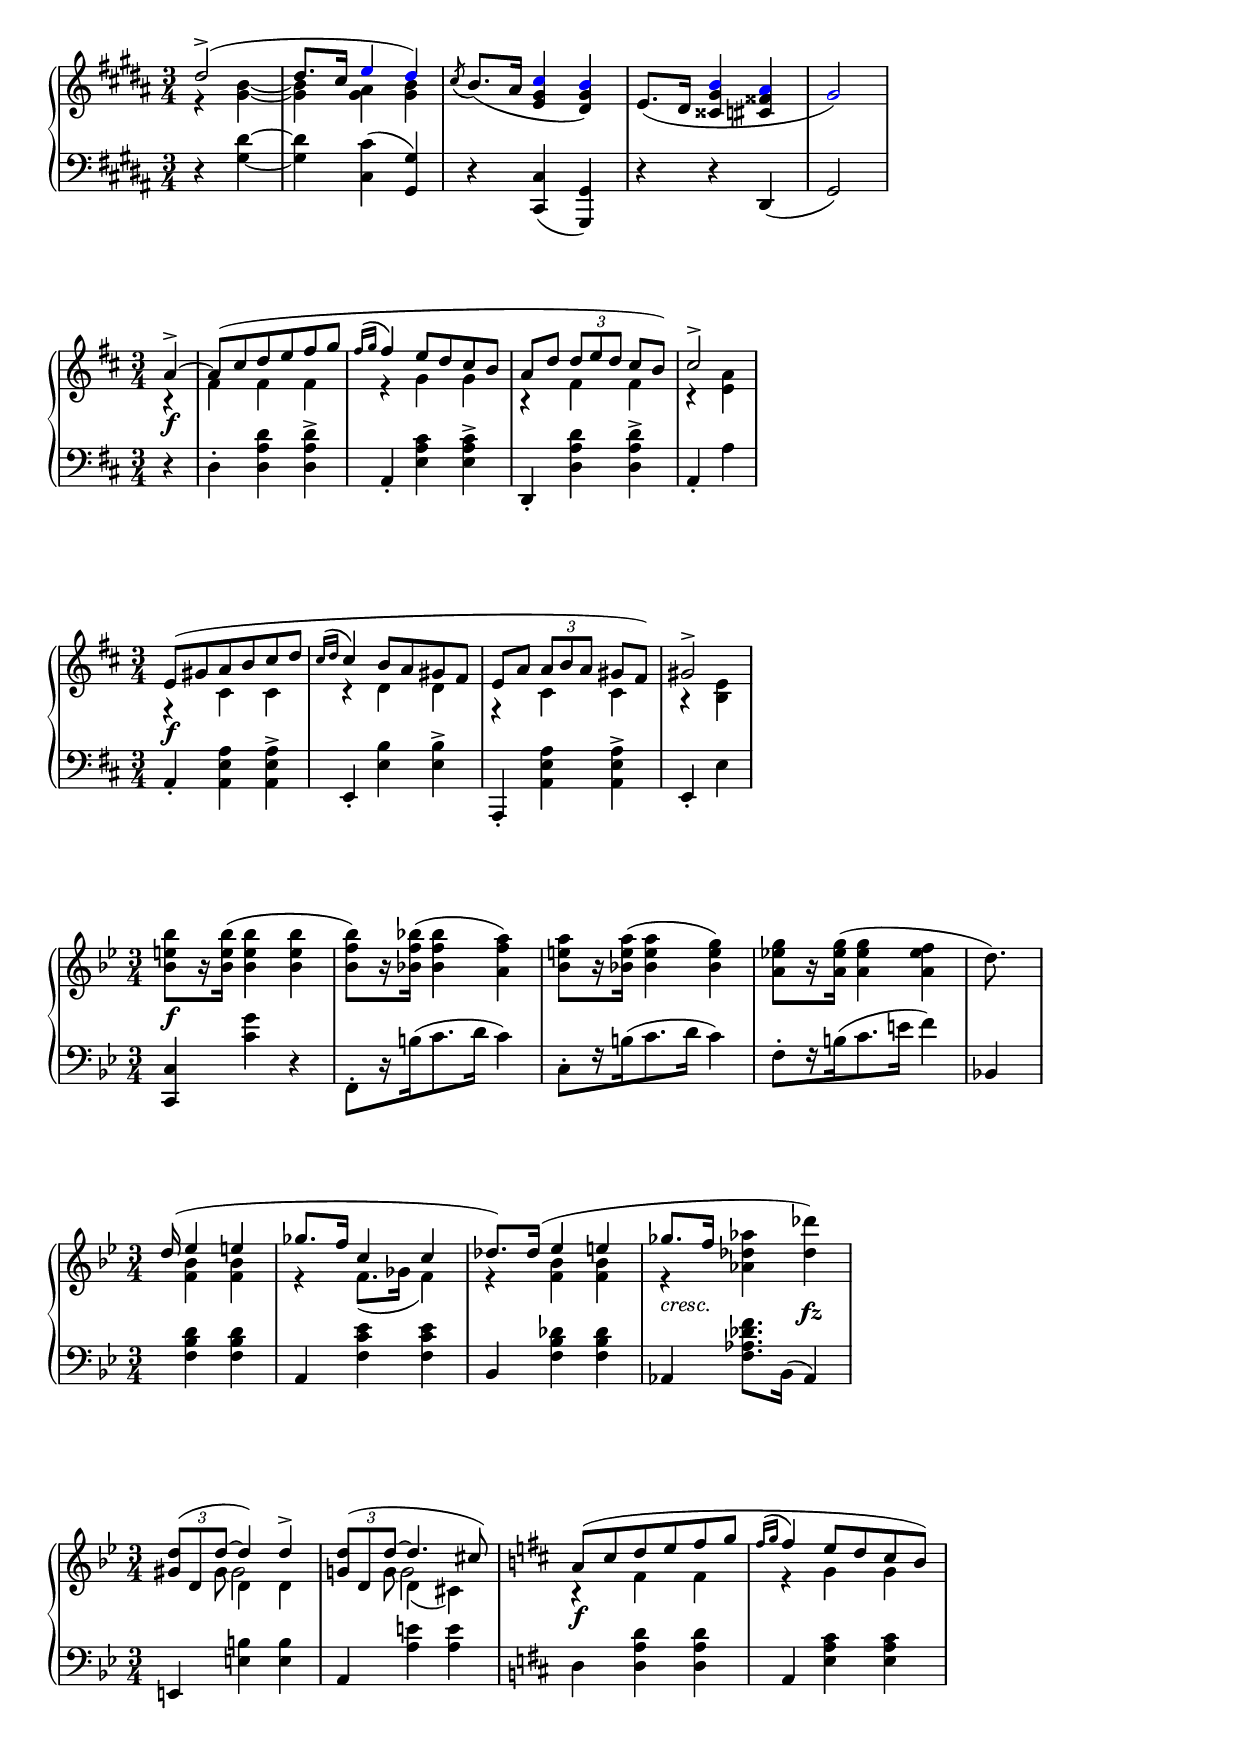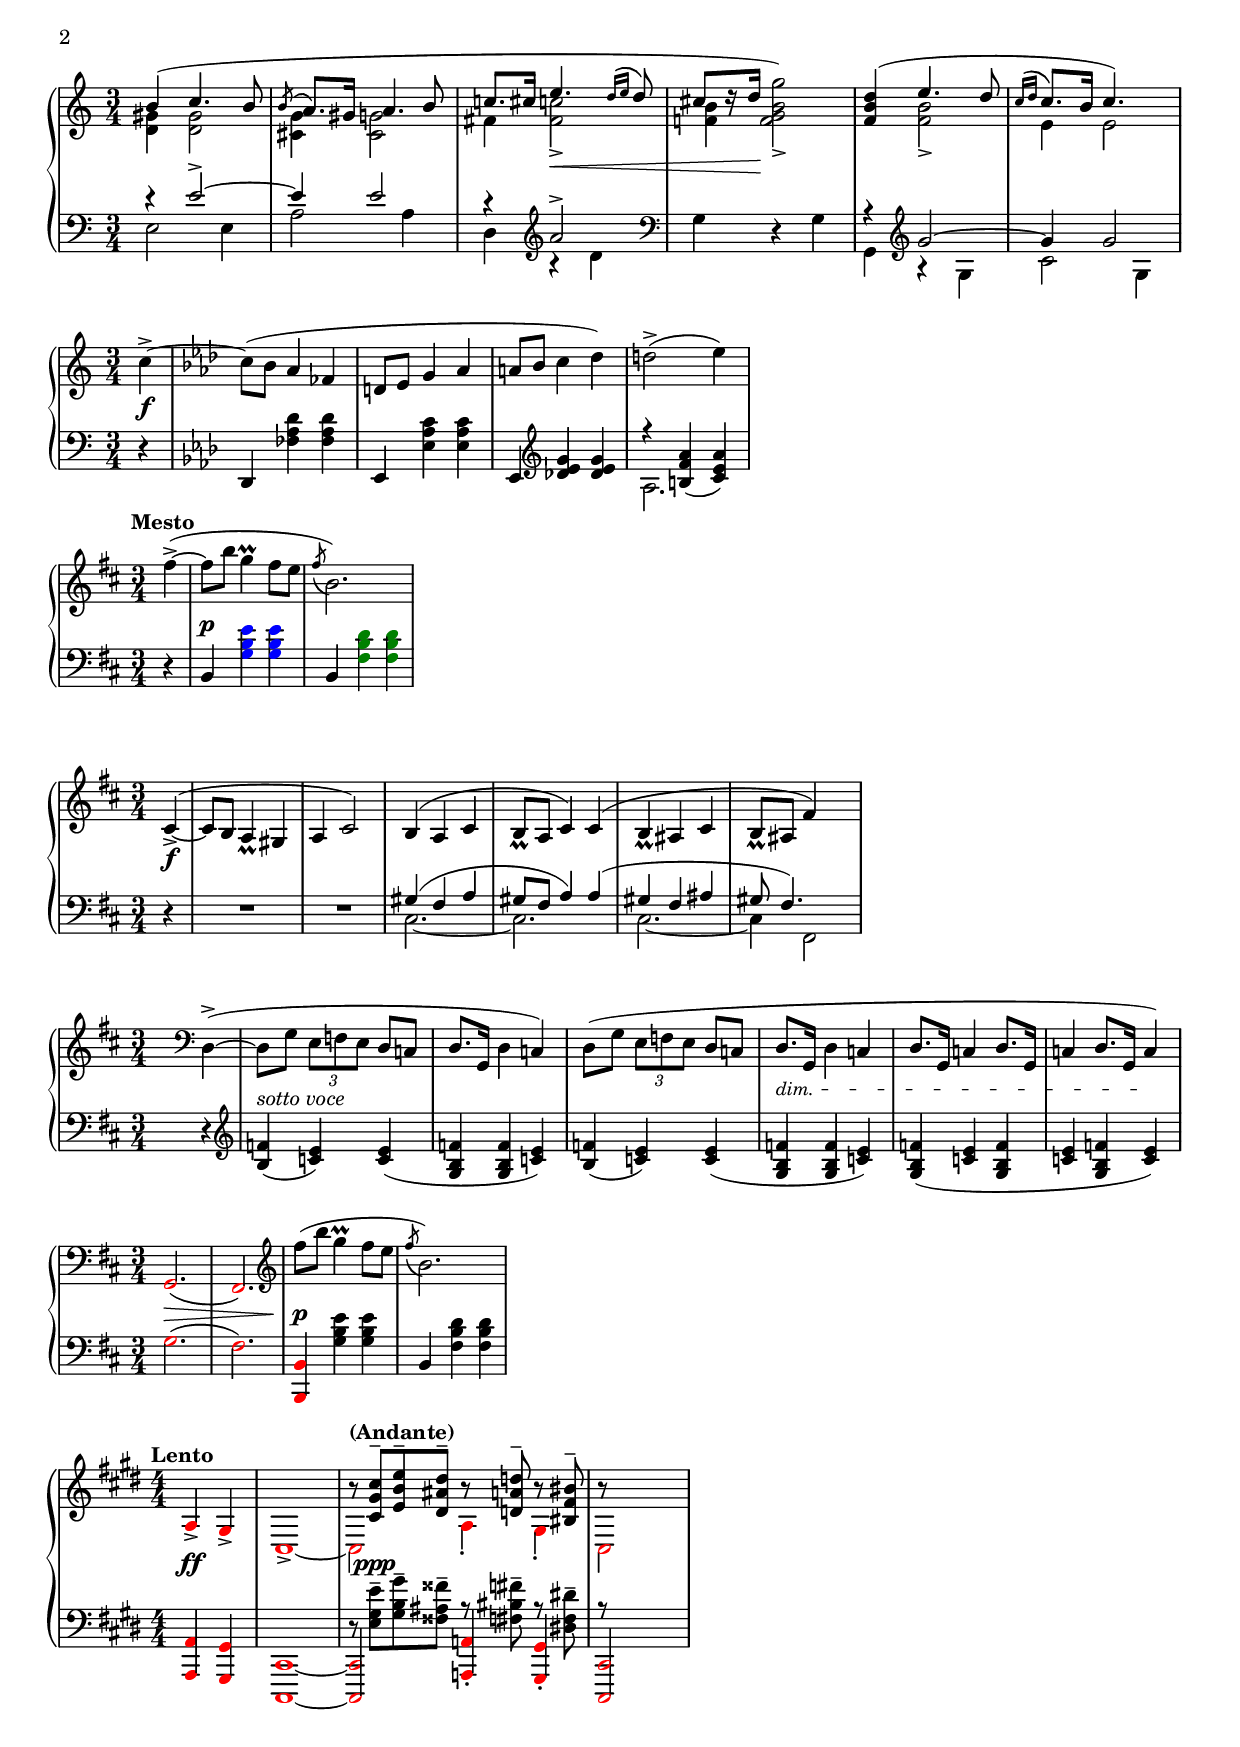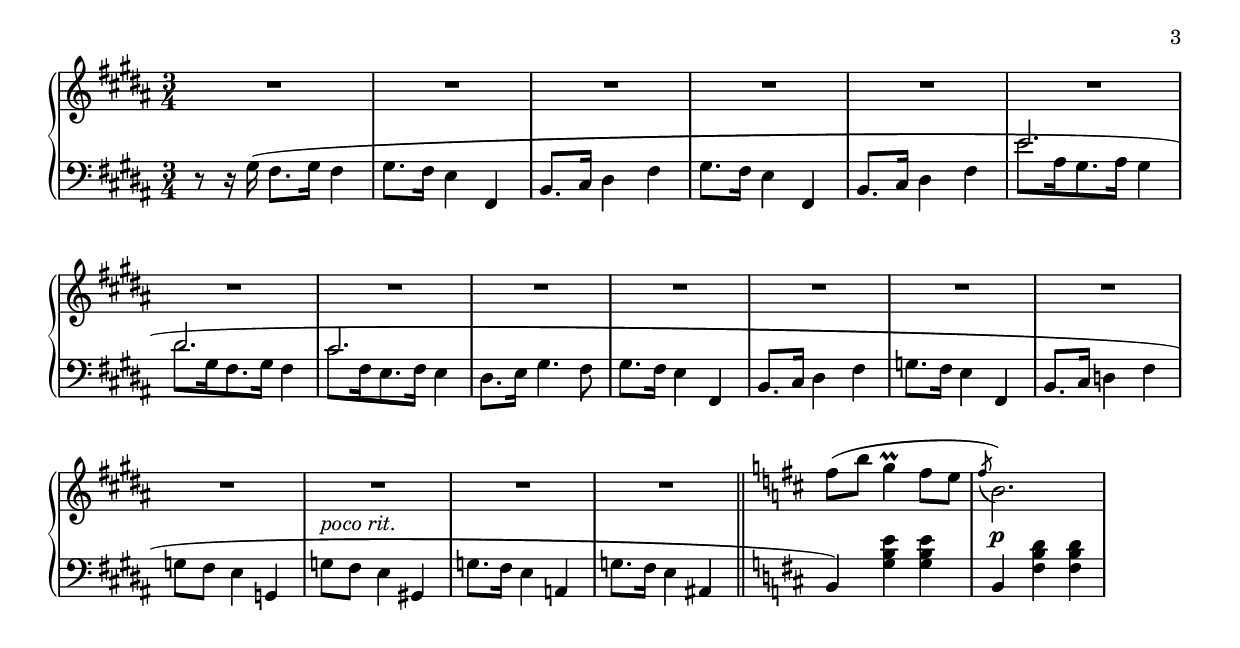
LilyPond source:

\version "2.22.1"
\language "english"

#(set-global-staff-size 18)

\header {
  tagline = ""
}

\paper {
  % system-system-spacing = #'((basic-distance . 0.1) (padding . 4))
}

global = {
  % \set Staff.printKeyCancellation = ##f
  \numericTimeSignature
  \compressEmptyMeasures
  \override TupletBracket #'bracket-visibility = #'if-no-beam
  \override MultiMeasureRest.expand-limit = #3
  \override Score.ChordName.font-name = #"Noto Serif"
  \override Score.ChordName.font-size = #0
  \override Score.LyricText.font-name = #"Noto Serif"
  \override Score.LyricText.font-size = #0
}

\score {
  <<
    \new PianoStaff <<
      \new Staff \relative c' {
        \time 3/4
        \global
        \key gs \minor

        <<
          {
            \partial 2 ds'2->( | ds8. cs16 \override NoteHead.color = "blue" e4 ds) \revert NoteHead.color |
          }  \\
          {
            \partial 2 r4 <gs, b> ~ | q4 <gs as> <gs b> |
          }
        >>

        \acciaccatura cs8 b8.( as16 <e gs \tweak NoteHead.color "blue" cs>4 <ds gs \tweak NoteHead.color "blue" b>) |
        e8.( ds16 <css gs' \tweak NoteHead.color "blue" b>4 <cs fss \tweak NoteHead.color "blue" as> |
        \partial 2 \tweak NoteHead.color "blue" gs'2) |
      }
      \new Staff \relative c {
        \global
        \key gs \minor
        \clef bass

        \partial 2 r4 <gs' ds'> ~ |
        q <cs, cs'>( <gs gs'>) |
        r4 <cs, cs'>( <gs gs'>) |
        r4 r4 ds'( |
        \partial 2 gs2) |
      }
    >>
  >>
  \layout {
    indent = 0
    \context {
      \Score \omit BarNumber
    }
  }
}

\score {
  <<
    \new PianoStaff <<
      \new Staff \relative c' {
        \time 3/4
        \global
        \key d \major

        <<
          {
            \partial 4 a'4-> ~ |
            a8( cs d e fs g | \grace { fs16\( g } fs4\) e8 d cs b |
            a d \tuplet 3/2 { d e d } cs b) | \partial 2 cs2-> |
          }  \\
          {
            \partial 4 r4 |
            fs,4 fs fs | r g g | r fs fs | \partial 2 r4 <e a> |
          }
        >>
      }
      \new Dynamics {
        \global

        \partial 4 s\f | s2. | q | q | \partial 2 s2 |
      }
      \new Staff \relative c {
        \global
        \key d \major
        \clef bass

        \partial 4 r4 |
        d-. <d a' d> q-> | a-. <e' a cs> q-> | d,-. <d' a' d> q-> | \partial 2 a-. a' |
      }
    >>
  >>
  \layout {
    indent = 0
    \context {
      \Score \omit BarNumber
    }
  }
}

\score {
  <<
    \new PianoStaff <<
      \new Staff \relative c' {
        \time 3/4
        \global
        \key d \major

        <<
          {
            e8( gs a b cs d | \grace { cs16\( d } cs4\) b8 a gs fs |
            e a \tuplet 3/2 { a b a } gs fs) | \partial 2 gs2-> |
          }  \\
          {

            r4 cs, cs | r d d | r cs cs | \partial 2 r4 <b e> |
          }
        >>
      }
      \new Dynamics {
        \global

        s2.\f | q | q | \partial 2 s2 |
      }
      \new Staff \relative c {
        \global
        \key d \major
        \clef bass

        a4-. <a e' a> q-> | e-. <e' b'> q-> | a,,-. <a' e' a> q-> | \partial 2 e-. e' |
      }
    >>
  >>
  \layout {
    indent = 0
    \context {
      \Score \omit BarNumber
    }
  }
}

\score {
  <<
    \new PianoStaff <<
      \new Staff \relative c' {
        \time 3/4
        \global
        \key bf \major

        <bf' e bf'>8[ r16 <bf e bf'>]( q4 q | <bf f' bf>8)[ r16 <bf! f' bf!>]( q4 <a f' a>) |
        <bf e a>8[ r16 <bf! e a>]( q4 <bf e g>) | <a ef'! g>8[ r16 <a ef' g>]( q4 <a ef' f> |
        \partial 4 d8.) s16 |
      }
      \new Dynamics {
        \global

        s2.\f | q | q | q | \partial 4 s4 |
      }
      \new Staff \relative c {
        \global
        \key bf \major
        \clef bass

        <c, c'>4 <c'' g'> r | f,,8-.[ r16 b'( c8. d16] c4) |
        c,8-.[ r16 b'( c8. d16] c4) | f,8-.[ r16 b( c8. e16] f4) |
        \partial 4 bf,,!4 |
      }
    >>
  >>
  \layout {
    indent = 0
    \context {
      \Score \omit BarNumber
    }
  }
}

\score {
  <<
    \new PianoStaff <<
      \new Staff \relative c' {
        \time 3/4
        \global
        \key bf \major

        \partial 16*9
        <<
          {
             d'16( ef4 e | gf8. f16 c4 c | df8.) df16( ef4 e | gf8. f16 \stemNeutral <af, df af'>4 <df df'>) |
          }
          \\
          {
            s16 <f, bf>4 q | r4 f8.( gf16 f4) | r4 <f bf> q | r4 s2 |
          }
        >>

      }
      \new Dynamics {
        \global

        \set crescendoText = \markup { \small \italic "cresc." }
        \set crescendoSpanner = #'text
        \partial 16*9 s16 s2 | s2. | s2. | s2^\markup { \italic "cresc." } s\fz
      }
      \new Staff \relative c {
        \global
        \key bf \major
        \clef bass

        \partial 16*9 s16 <f bf d>4 q | a, <f' c' ef> q |
        bf, <f' bf df> q | af, <f' af df f>8. bf,16( af4) |
      }
    >>
  >>
  \layout {
    indent = 0
    \context {
      \Score \omit BarNumber
    }
  }
}

\score {
  <<
    \new PianoStaff <<
      \new Staff \relative c' {
        \time 3/4
        \global
        \key bf \major


        <<
          {
            \tuplet 3/2 { <gs' d'>8( d d' ~ } d4) d-> |
            \tuplet 3/2 { <g,! d'>8( d d' ~ } d4. cs8) |
          }
          \\
          {
            \omit TupletNumber

            \tuplet 3/2 { s8 s gs ~ } \tweak NoteColumn.force-hshift -0.5 gs2 |
            \tuplet 3/2 { s8 s g ~ } \tweak NoteColumn.force-hshift -0.5 g2 |
          }
          \\
          {
            \stemDown
            s4 \tweak NoteColumn.force-hshift 0.0 d4 d |
            s4 \tweak NoteColumn.force-hshift 0.0 d4_( cs) |
          }
        >>

        \key d \major

        <<
          { a'8( cs d e fs g | \grace { fs16\( g } fs4\) e8 d cs b) | } \\
          { r4 fs fs | r g g | }
        >>

      }
      \new Dynamics {
        \global
        s2. | s | s2.\f | s2. |
      }
      \new Staff \relative c {
        \global
        \key bf \major
        \clef bass

        e,4 <e' b'> q | a, <a' e'> q |
        \key d \major

        d,4 <d a' d> q | a <e' a cs> q |
      }
    >>
  >>
  \layout {
    indent = 0
    \context {
      \Score \omit BarNumber
    }
  }
}

\score {
  <<
    \new PianoStaff <<
      \new Staff \relative c' {
        \time 3/4
        \global
        \key c \major

        <<
          {
            b'4( c4. b8 | \acciaccatura b a8. gs16 a4. b8 |
            c!8. cs16 e4. \grace { d16\( e } d8\) | cs8[ d16\rest d] \stemNeutral <f, g b g'>2_>) |
            <f b d>4( \stemUp e'4. d8 | \grace { c16\( d } c8.\) b16 c4.) s8 |
          }
          \\
          {
            <d, gs>4 q2 | <cs g'>4 q2 | fs4 <fs c'>2-> | <f! b>4 s2 |
            s4 <f b>2-> | e4 e2 |
          }
        >>

      }
      \new Dynamics {
        \global
        s2. | s | s4 s2\< | s8. s16\! s2 | s2. | s2. |
      }
      \new Staff \relative c {
        \global
        \key c \major
        \clef bass

        <<
          {
            r4 e'2-> ~ | e4 e2 | r4 \clef treble a2-> | \clef bass \stemNeutral g,4 d\rest g |
            \stemUp r4 \clef treble g'2 ~ | g4 g2 |
          }
          \\
          {
            e,2 e4 | a2 a4 | d,4 r4 d' | s2. | g,,4 r g' |
            c2 g4 |
          }
        >>
      }
    >>
  >>
  \layout {
    indent = 0
    \context {
      \Score \omit BarNumber
    }
  }
}

\score {
  <<
    \new PianoStaff <<
      \new Staff \relative c' {
        \time 3/4
        \global
        \key c \major

        \partial 4 c'-> ~ |
        \key af \major

        c8( bf af4 ff | d8 ef g4 af | a8 bf c4 df) | d2->( ef4) |

      }
      \new Dynamics {
        \global
        \partial 4 s4\f | s2. | s | s | s |
      }
      \new Staff \relative c {
        \global
        \key c \major
        \clef bass

        \partial 4 r4

        \key af \major
        df,4 <ff' af df> q | ef, <ef' af c> q |
        ef, \clef treble <df''! ef g> q |
        <<
          { r4 <b f' af>_( <c ef af>) | }
          \\
          { af2. }
        >>

      }
    >>
  >>
  \layout {
    indent = 0
    \context {
      \Score \omit BarNumber
    }
  }
}

\score {
  <<
    \new PianoStaff <<
      \new Staff \relative c' {
        \time 3/4
        \global
        \key b \minor

        \tempo "Mesto"
        \partial 4 fs'4->( ~ |
        fs8 b g4\prall fs8 e | \acciaccatura fs b,2.) |


      }
      \new Dynamics {
        \global
        \partial 4 s4 | s2.\p | s |
      }
      \new Staff \relative c {
        \global
        \key b \minor
        \clef bass

        \partial 4 r4

        b \override NoteHead.color = "blue" <g' b e> q \revert NoteHead.color |
        b, \override NoteHead.color = "green" <fs' b d> q \revert NoteHead.color |
      }
    >>
  >>
  \layout {
    indent = 0
    \context {
      \Score \omit BarNumber
    }
  }
}

\score {
  <<
    \new PianoStaff <<
      \new Staff \relative c' {
        \time 3/4
        \global
        \key b \minor

        \partial 4 cs4->^( ~ |
        cs8 b a4_\prall gs | a cs2) |
        b4^( a cs | b8_\prall a cs4) cs^( |
        b4_\prall as cs | b8_\prall as fs'4) s4 |
      }
      \new Dynamics {
        \global
        \partial 4 s4\f | s2. | s | s | s | s |
      }
      \new Staff \relative c {
        \global
        \key b \minor
        \clef bass

        \partial 4 r4

        R2. | R |

        <<
          { gs'4( fs a | gs8 fs a4) a( | gs fs as | gs8 fs4.) s4 | }
          \\
          { cs2. ~ | cs | cs ~ | cs4 fs,2 }
        >>
      }
    >>
  >>
  \layout {
    indent = 0
    \context {
      \Score \omit BarNumber
    }
  }
}

\score {
  <<
    \new PianoStaff <<
      \new Staff \relative c' {
        \time 3/4
        \global
        \key b \minor

        \partial 4. s8 \clef bass d,4->( ~ |
        d8 g \tuplet 3/2 { e f e } d c | d8. g,16 d'4 c) |
        d8( g \tuplet 3/2 { e f e } d c | d8. g,16 d'4 c |
        d8. g,16 c4 d8. g,16 | c4 d8. g,16 c4) |
      }
      \new Dynamics {
        \global
        \partial 4. s4. | s2._\markup { \italic "sotto voce" } | s | s |

        \set decrescendoText = \markup { \small \italic "dim." }
        \set decrescendoSpanner = #'text
        \override DynamicTextSpanner.style = #'dashed-line
        s2.\> | s | s2 s4\! |

      }
      \new Staff \relative c {
        \global
        \key b \minor
        \clef bass

        \partial 4. s8 r4 |
        \clef treble <b' f'>4( <c e>) q( | <g b f'> q <c e>) |
        <b f'>4( <c e>) q( | <g b f'> q <c e>) |
        <g b f'>4( <c e> <g b f'> | <c e> <g b f'> <c e>) |
      }
    >>
  >>
  \layout {
    indent = 0
    \context {
      \Score \omit BarNumber
    }
  }
}

\score {
  <<
    \new PianoStaff <<
      \new Staff \relative c' {
        \time 3/4
        \global
        \key b \minor

        \clef bass

        \override NoteHead.color = "red" g,2.( | fs) | \revert NoteHead.color
        \clef treble fs'''8( b g4\prall fs8 e | \acciaccatura fs b,2.) |
      }
      \new Dynamics {
        \global
        s2.\> | s | s\p | s |

      }
      \new Staff \relative c {
        \global
        \key b \minor
        \clef bass

        \override NoteHead.color = "red" g'2.( | fs) |
        <b,, b'>4 \revert NoteHead.color <g'' b e> q | b, <fs' b d> q |
      }
    >>
  >>
  \layout {
    indent = 0
    \context {
      \Score \omit BarNumber
    }
  }
}

\score {
  <<
    \new PianoStaff <<
      \new Staff \relative c' {
        \time 4/4
        \global
        \key cs \minor

        \tempo "Lento"
        \partial 2
        <<
          {
            s2 | s1 |
            \tempo "(Andante)"
            b'8\rest <cs, gs' cs>8-- <e b' e>-- <ds as' ds>-- b'\rest <d, a' d>-- b'\rest <bs, fs' bs>-- |
            \partial 2 b'8\rest s4. |
          }
          \\
          {
            \stemNeutral
            \override NoteHead.color = "red"
            a,4-> gs-> | cs,1-> ~ | \stemDown cs2 a'4-. gs-. | \partial 2 cs,2 \revert NoteHead.color |
          }
        >>

      }
      \new Dynamics {
        \global
        \partial 2 s2\ff | s1 | s8 s4.\ppp s2 | \partial 2 s2 |

      }
      \new Staff \relative c {
        \global
        \key cs \minor
        \clef bass

        \partial 2

        <<
          {
            \stemDown
            s2 | s1 |
            d8\rest <e gs e'>-- <gs b gs'>-- <fss as fss'>-- a\rest <fs bs fs'>-- a\rest <ds,! fs ds'!>-- |
            \partial 2 a'\rest s4. |
          }
          \\
          {
            \stemNeutral \override NoteHead.color = "red"
            <a,, a'>4 <gs gs'> | <cs, cs'>1 ~ | \stemUp
            q2 <a'! a'!>4-. <gs gs'>-. | \partial 2 <cs, cs'>2 \revert NoteHead.color |
          }
        >>
      }
    >>
  >>
  \layout {
    indent = 0
    \context {
      \Score \omit BarNumber
    }
  }
}

\score {
  <<
    \new PianoStaff <<
      \new Staff \relative c' {
        \time 3/4
        \global
        \key b \major

        R2.*17 |
        \key b \minor
        fs'8( b g4\prall fs8 e | \acciaccatura fs b,2.) |

      }
      \new Dynamics {
        \global
        s2.*14 | s2.^\markup { \italic "poco rit." } | s | s | s |
        s\p | s |
      }
      \new Staff \relative c {
        \global
        \key b \major
        \clef bass

        \mergeDifferentlyHeadedOn

        <<
          {
            s2.*5 |
            e'2. | ds | cs |
            s2.*5 |
          }
          \\
          {
            \stemNeutral
            d,8\rest d16\rest gs^( fs8. gs16 fs4 | gs8. fs16 e4 fs, |
            b8. cs16 ds4 fs | gs8. fs16 e4 fs, | b8. cs16 ds4 fs |

            \stemDown
            e'8.[ as,16 gs8. as16] gs4 | ds'8.[ gs,16 fs8. gs16] fs4 | cs'8.[ fs,16 e8. fs16] e4 |

            \stemNeutral
            ds8. e16 gs4. fs8 | gs8. fs16 e4 fs, | b8. cs16 ds4 fs |
            g8. fs16 e4 fs, | b8. cs16 d4 fs | g8 fs e4 g, |
            g'8 fs e4 gs,! | g'8. fs16 e4 a, | g'8. fs16 e4 as,! |
            \key b \minor \bar "||"
            b) <g' b e> q | b, <fs' b d> q |
          }
        >>
      }
    >>
  >>
  \layout {
    indent = 0
    \context {
      \Score \omit BarNumber
    }
  }
}